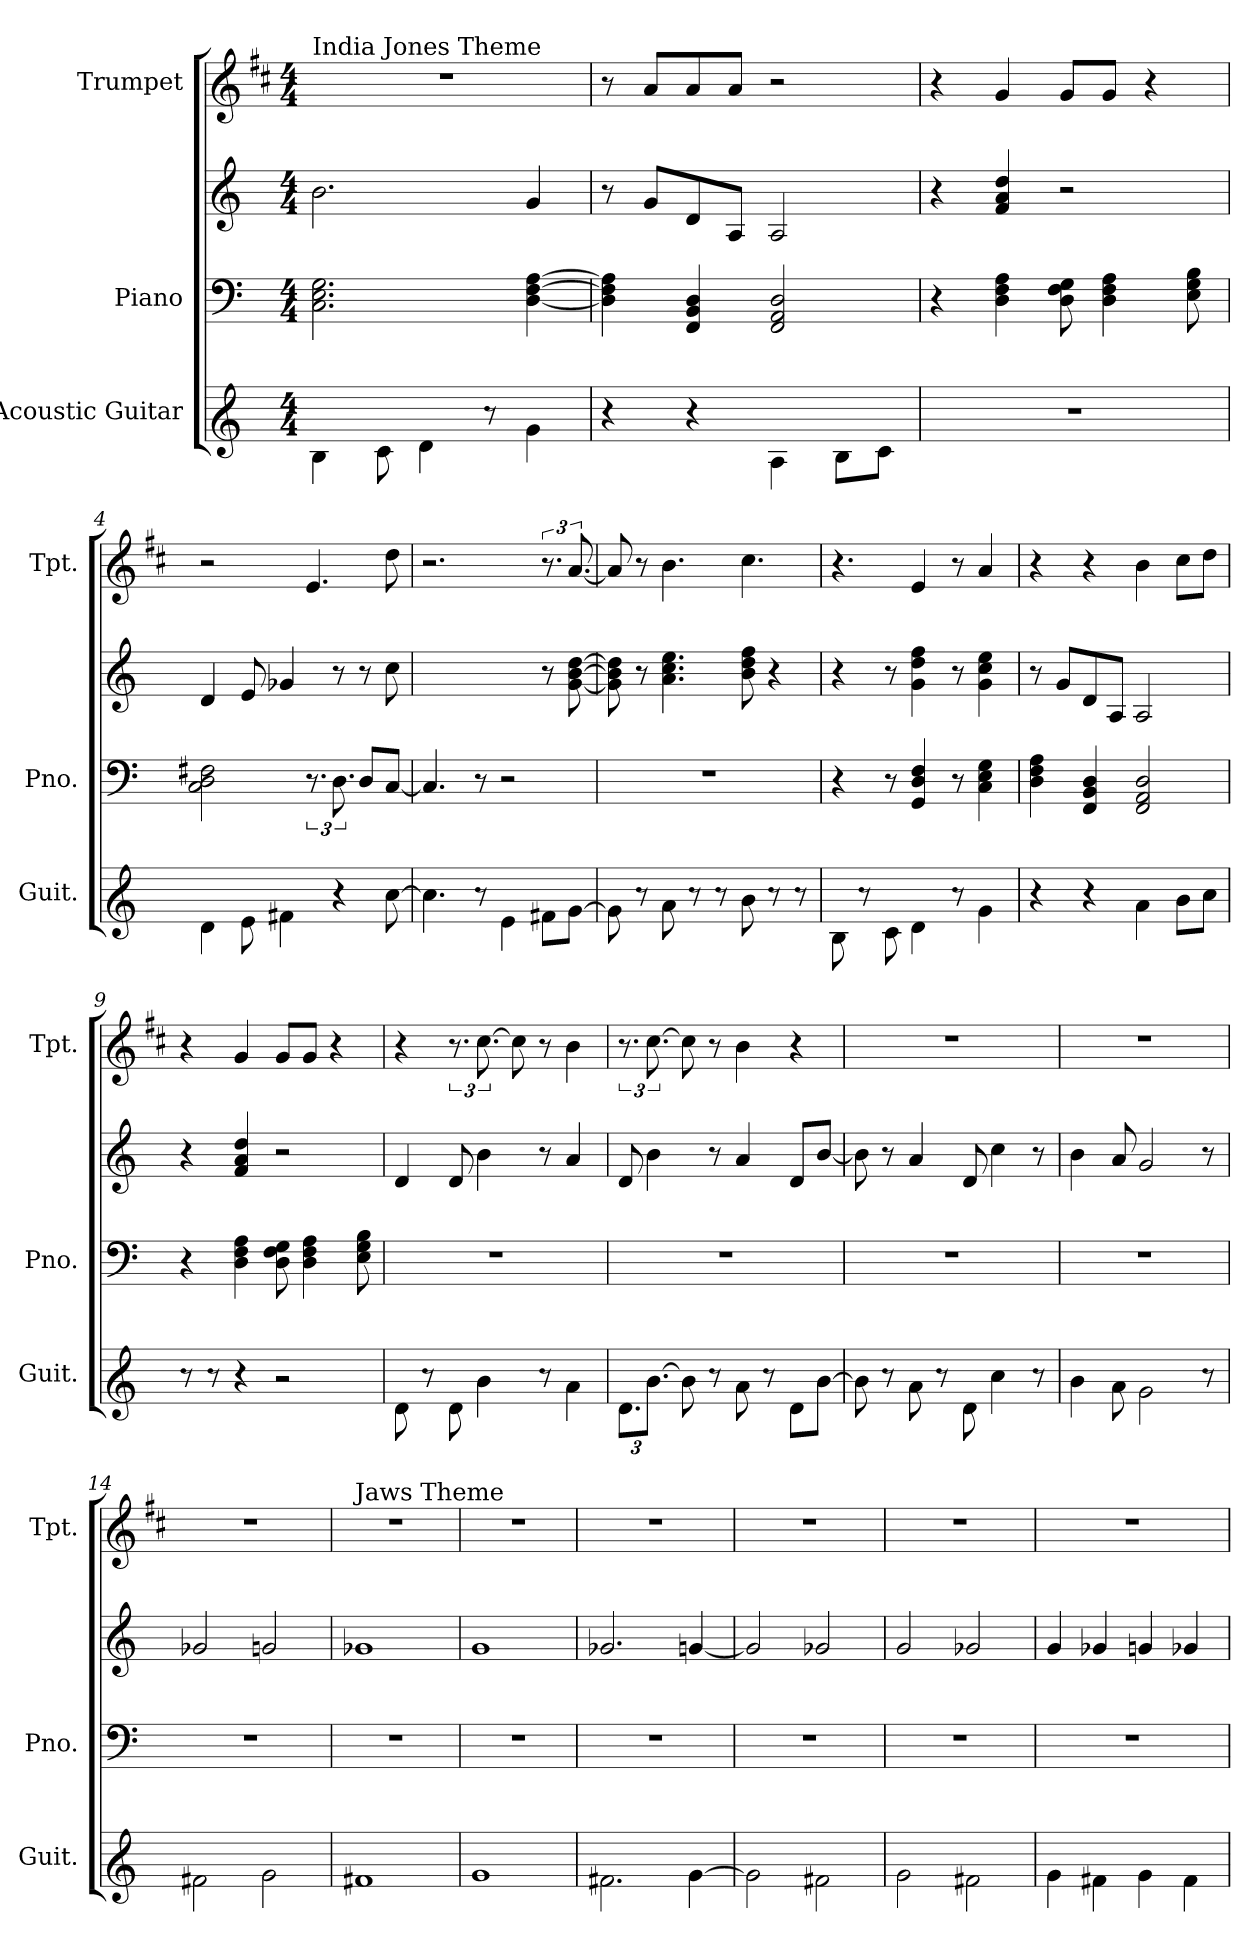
**kern	**kern	**kern	**kern
*part3	*part2	*part2	*part1
*staff4	*staff3	*staff2	*staff1
*I"Acoustic Guitar	*I"Piano	*	*I"Trumpet
*I'Guit.	*I'Pno.	*	*I'Tpt.
*stria6	*	*	*
*	*clefF4	*clefG2	*clefG2
*	*	*	*ITrd1c2
*k[]	*k[]	*k[]	*k[]
*M4/4	*M4/4	*M4/4	*M4/4
=1	=1	=1	=1
!	!	!	!LO:TX:a:t=India Jones Theme
4B\	2.C\ 2.E\ 2.G\	2.b\	1r
8c\	.	.	.
4d\	.	.	.
8r	.	.	.
4g\	[4D\ [4F\ [4A\	4g/	.
=2	=2	=2	=2
4r	4D\] 4F\] 4A\]	8r	8r
.	.	8g/L	8g/L
4r	4FF/ 4BB/ 4D/	8d/	8g/
.	.	8A/J	8g/J
4A\	2FF/ 2AA/ 2D/	2A/	2r
8B\L	.	.	.
8c\J	.	.	.
=3	=3	=3	=3
1r	4r	4r	4r
.	4D\ 4F\ 4A\	4f/ 4a/ 4dd/	4f/
.	8D\ 8F\ 8G\	2r	8f/L
.	4D\ 4F\ 4A\	.	8f/J
.	.	.	4r
.	8E\ 8G\ 8B\	.	.
=4	=4	=4	=4
4d\	2C\ 2D\ 2F#X\	4d/	2r
8e\	.	8e/	.
4f#\	.	4g-X/	.
.	12.r	.	4.d/
4r	12.D\	8r	.
.	8D/L	8r	.
[8cc\	[8C/J	8cc\	8cc\
=5	=5	=5	=5
4.cc\]	4.C/]	2.ryy	2.r
8r	8r	.	.
4e\	2r	.	.
8f#\L	.	8r	12.r
[8g\J	.	[8g\ [8b\ [8dd\	[12.g/
!!LO:LB:g=z
=6	=6	=6	=6
8g\]	1r	8g\] 8b\] 8dd\]	8g/]
8r	.	8r	8r
8a\	.	4.a\ 4.cc\ 4.ee\	4.a\
8r	.	.	.
8r	.	.	.
8b\	.	8b\ 8dd\ 8ff\	4.b\
8r	.	4r	.
8r	.	.	.
=7	=7	=7	=7
8B\	4r	4r	4.r
8r	.	.	.
8c\	8r	8r	.
4d\	4GG/ 4D/ 4F/	4g\ 4dd\ 4ff\	4d/
8r	8r	8r	8r
4g\	4C\ 4E\ 4G\	4g\ 4cc\ 4ee\	4g/
=8	=8	=8	=8
4r	4D\ 4F\ 4A\	8r	4r
.	.	8g/L	.
4r	4FF/ 4BB/ 4D/	8d/	4r
.	.	8A/J	.
4a\	2FF/ 2AA/ 2D/	2A/	4a\
8b\L	.	.	8b\L
8cc\J	.	.	8cc\J
=9	=9	=9	=9
8r	4r	4r	4r
8r	.	.	.
4r	4D\ 4F\ 4A\	4f/ 4a/ 4dd/	4f/
2r	8D\ 8F\ 8G\	2r	8f/L
.	4D\ 4F\ 4A\	.	8f/J
.	.	.	4r
.	8E\ 8G\ 8B\	.	.
=10	=10	=10	=10
8d\	1r	4d/	4r
8r	.	.	.
8d\	.	8d/	12.r
4b\	.	4b\	[12.b\
.	.	.	8b\]
8r	.	8r	8r
4a\	.	4a/	4a\
!!LO:PB:g=z
=11	=11	=11	=11
*Xbrackettup	*	*	*
12.d\L	1r	8d/	12.r
[12.b\J	.	4b\	[12.b\
8b\]	.	.	8b\]
8r	.	8r	8r
8a\	.	4a/	4a\
8r	.	.	.
8d\L	.	8d/L	4r
[8b\J	.	[8b/J	.
=12	=12	=12	=12
8b\]	1r	8b\]	1r
8r	.	8r	.
8a\	.	4a/	.
8r	.	.	.
8d\	.	8d/	.
4cc\	.	4cc\	.
8r	.	8r	.
=13	=13	=13	=13
4b\	1r	4b\	1r
8a\	.	8a/	.
2g\	.	2g/	.
8r	.	8r	.
=14	=14	=14	=14
2f#\	1r	2g-X/	1r
2g\	.	2gn/	.
=15	=15	=15	=15
!	!	!	!LO:TX:a:t=Jaws Theme
1f#	1r	1g-X	1r
=16	=16	=16	=16
1g	1r	1g	1r
=17	=17	=17	=17
2.f#\	1r	2.g-X/	1r
[4g\	.	[4gn/	.
=18	=18	=18	=18
2g\]	1r	2g/]	1r
2f#\	.	2g-X/	.
!!LO:LB:g=z
=19	=19	=19	=19
2g\	1r	2g/	1r
2f#\	.	2g-X/	.
=20	=20	=20	=20
4g\	1r	4g/	1r
4f#\	.	4g-X/	.
4g\	.	4gn/	.
4f#\	.	4g-X/	.
=	=	=	=
*-	*-	*-	*-
